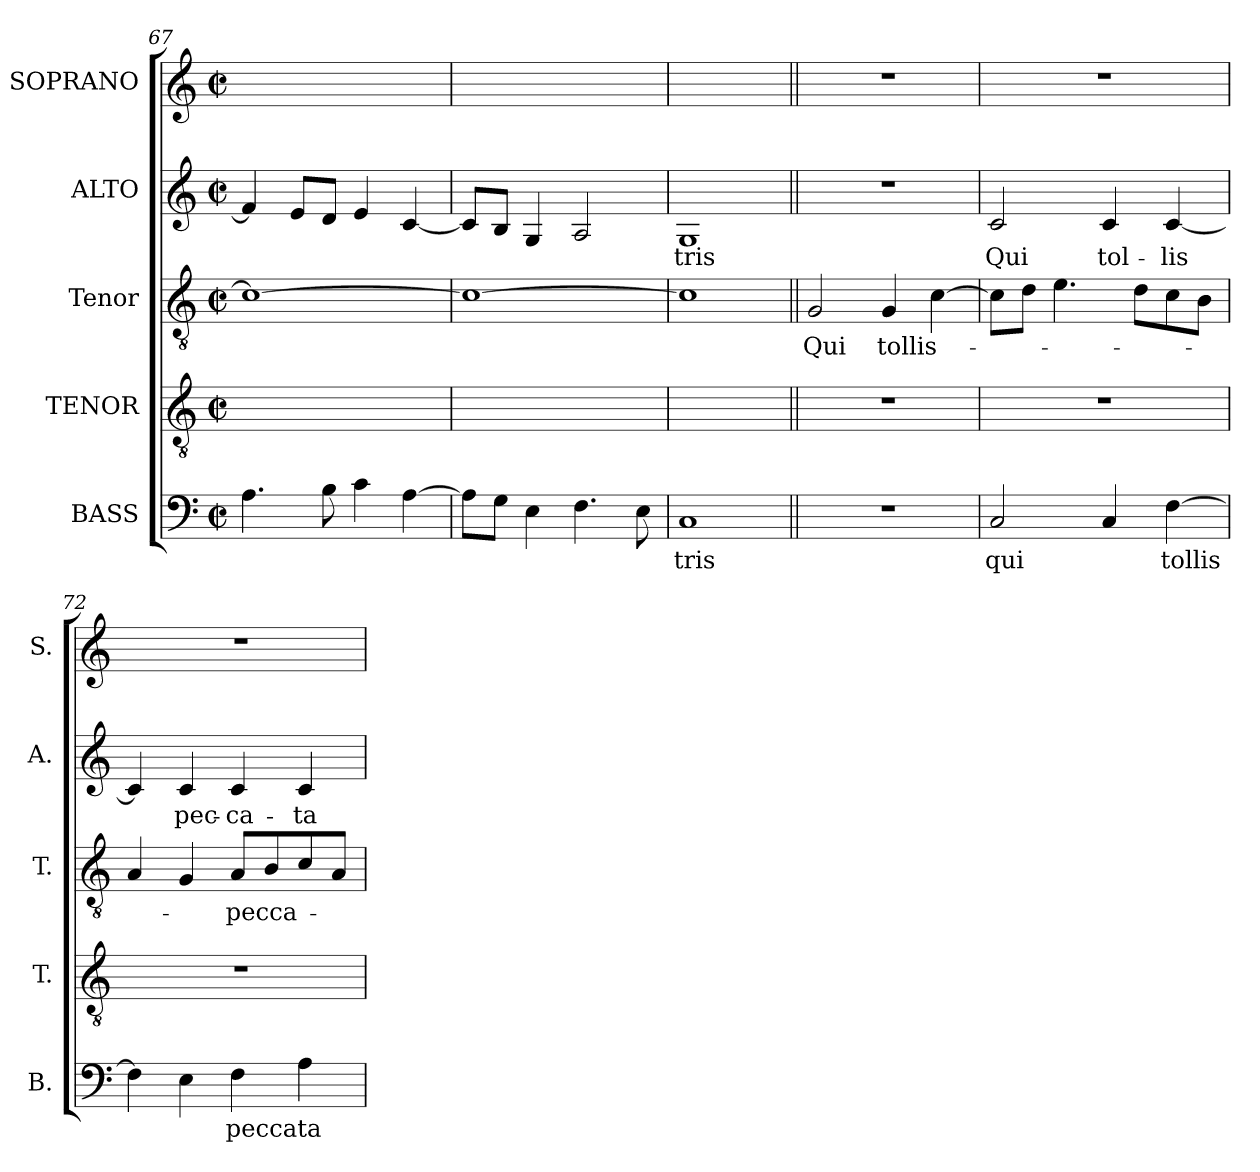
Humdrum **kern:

**kern	**text	**kern	**kern	**text	**kern	**text	**kern
*part5	*part5	*part4	*part3	*part3	*part2	*part2	*part1
*staff5	*staff5	*staff4	*staff3	*staff3	*staff2	*staff2	*staff1
*I"BASS	*	*I"TENOR	*I"Tenor	*	*I"ALTO	*	*I"SOPRANO
*I'B.	*	*I'T.	*I'T.	*	*I'A.	*	*I'S.
*clefF4	*	*clefGv2	*clefGv2	*	*clefG2	*	*clefG2
*	*	*ITrd7c12	*ITrd7c12	*	*	*	*
*k[]	*	*k[]	*k[]	*	*k[]	*	*k[]
*C:	*	*C:	*C:	*	*C:	*	*C:
*M2/2	*	*M2/2	*M2/2	*	*M2/2	*	*M2/2
*met(c|)	*	*met(c|)	*met(c|)	*	*met(c|)	*	*met(c|)
=67	=67	=67	=67	=67	=67	=67	=67
4.Ai\	.	1ryy	1Ci_	.	4fi/]	.	1ryy
.	.	.	.	.	8ei/L	.	.
8Bi\	.	.	.	.	8di/J	.	.
4ci\	.	.	.	.	4ei/	.	.
[4Ai\	.	.	.	.	[4ci/	.	.
=68	=68	=68	=68	=68	=68	=68	=68
8Ai\L]	.	1ryy	1Ci_	.	8ci/L]	.	1ryy
8Gi\J	.	.	.	.	8Bi/J	.	.
4Ei\	.	.	.	.	4Gi/	.	.
4.Fi\	.	.	.	.	2Ai/	.	.
8Ei\	.	.	.	.	.	.	.
=69	=69	=69	=69	=69	=69	=69	=69
!	!LO:LY:b:color=#000000	!	!	!	!	!	!
!	!	!	!	!	!	!LO:LY:b:color=#000000	!
1Ci	-tris	1ryy	1Ci]	.	1Gi	tris	1ryy
=70||	=70||	=70||	=70||	=70||	=70||	=70||	=70||
!	!	!	!	!LO:LY:b:color=#000000	!	!	!
1r	.	1r	2GGi/	-Qui	1r	.	1r
!	!	!	!	!LO:LY:b:color=#000000	!	!	!
.	.	.	4GGi/	tollis-	.	.	.
.	.	.	[4Ci\	.	.	.	.
!!LO:LB:g=z
=71	=71	=71	=71	=71	=71	=71	=71
!	!LO:LY:b:color=#000000	!	!	!	!	!	!
!	!	!	!	!	!	!LO:LY:b:color=#000000	!
2Ci/	qui	1r	8Ci\L]	.	2ci/	Qui	1r
.	.	.	8Di\J	.	.	.	.
.	.	.	4.Ei\	.	.	.	.
!	!	!	!	!	!	!LO:LY:b:color=#000000	!
4Ci/	.	.	.	.	4ci/	tol-	.
.	.	.	8Di\L	.	.	.	.
!	!LO:LY:b:color=#000000	!	!	!	!	!	!
!	!	!	!	!	!	!LO:LY:b:color=#000000	!
[4Fi\	tollis	.	8Ci\	.	[4ci/	-lis	.
.	.	.	8BBi\J	.	.	.	.
=72	=72	=72	=72	=72	=72	=72	=72
4Fi\]	.	1r	4AAi/	.	4ci/]	.	1r
!	!	!	!	!	!	!LO:LY:b:color=#000000	!
4Ei\	.	.	4GGi/	.	4ci/	pec-	.
!	!LO:LY:b:color=#000000	!	!	!	!	!	!
!	!	!	!	!LO:LY:b:color=#000000	!	!	!
!	!	!	!	!	!	!LO:LY:b:color=#000000	!
4Fi\	peccata	.	8AAi/L	-pecca-	4ci/	-ca-	.
.	.	.	8BBi/	.	.	.	.
!	!	!	!	!	!	!LO:LY:b:color=#000000	!
4Ai\	.	.	8Ci/	.	4ci/	-ta	.
.	.	.	8AAi/J	.	.	.	.
=	=	=	=	=	=	=	=
*-	*-	*-	*-	*-	*-	*-	*-
